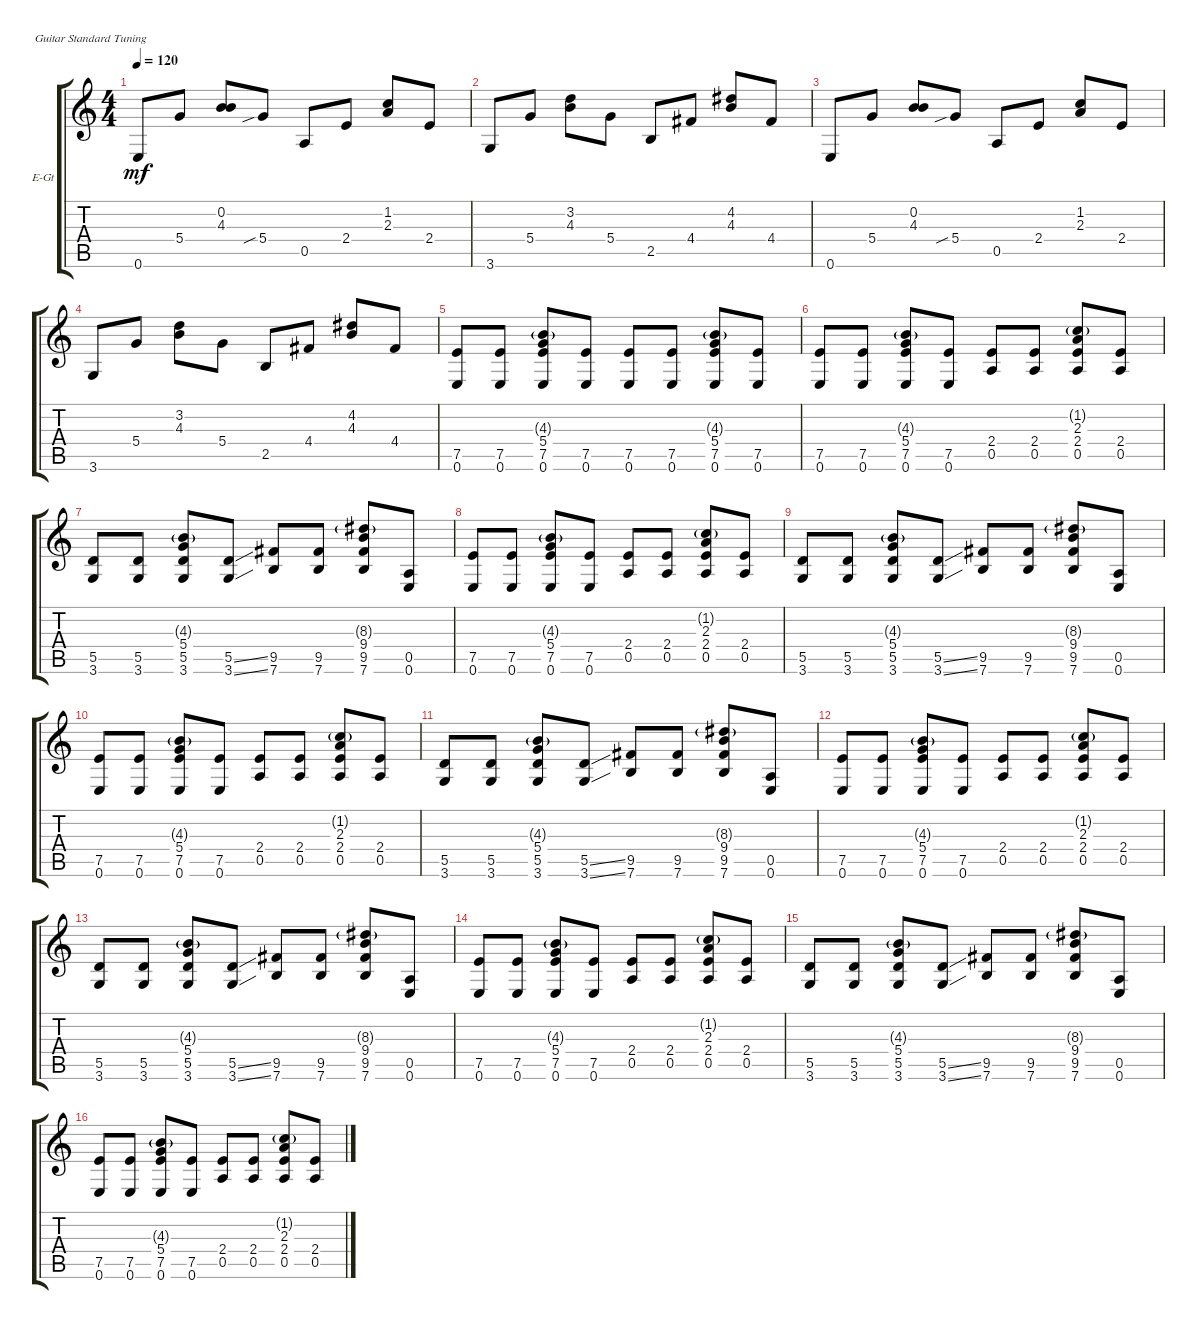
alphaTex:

\defaultSystemsLayout 4
\bracketExtendMode groupsimilarinstruments
\firstSystemTrackNameOrientation horizontal
\otherSystemsTrackNameOrientation horizontal
\track ("Electric Guitar" "E-Gt") {instrument electricguitarclean}
\staff {score tabs}
\tuning (E4 B3 G3 D3 A2 E2)
\ts (4 4)
\tempo 120
\clef g2
\ks c
0.6.8{dy mf instrument electricguitarclean} 5.4.8 (4.3 0.2).8 5.4{sib}.8 0.5.8 2.4.8 (2.3 1.2).8 2.4.8 |
3.6.8 5.4.8 (4.3 3.2).8 5.4.8 2.5.8 4.4.8 (4.3 4.2).8 4.4.8 |
0.6.8 5.4.8 (4.3 0.2).8 5.4{sib}.8 0.5.8 2.4.8 (2.3 1.2).8 2.4.8 |
3.6.8 5.4.8 (4.3 3.2).8 5.4.8 2.5.8 4.4.8 (4.3 4.2).8 4.4.8 |
(0.6 7.5).8 (0.6 7.5).8 (7.5 5.4 4.3{g} 0.6).8 (0.6 7.5).8 (0.6 7.5).8 (0.6 7.5).8 (7.5 5.4 4.3{g} 0.6).8 (0.6 7.5).8 |
(0.6 7.5).8 (0.6 7.5).8 (7.5 5.4 4.3{g} 0.6).8 (0.6 7.5).8 (0.5 2.4).8 (2.4 0.5).8 (2.4 0.5 2.3 1.2{g}).8 (2.4 0.5).8 |
(3.6 5.5).8 (5.5 3.6).8 (3.6 5.5 5.4 4.3{g}).8 (3.6{ss} 5.5{ss}).8 (7.6 9.5).8 (7.6 9.5).8 (7.6 9.5 9.4 8.3{g}).8 (0.5 0.6).8 |
(7.5 0.6).8 (7.5 0.6).8 (0.6 7.5 5.4 4.3{g}).8 (7.5 0.6).8 (0.5 2.4).8 (2.4 0.5).8 (2.4 0.5 2.3 1.2{g}).8 (2.4 0.5).8 |
(3.6 5.5).8 (5.5 3.6).8 (3.6 5.5 5.4 4.3{g}).8 (3.6{ss} 5.5{ss}).8 (7.6 9.5).8 (7.6 9.5).8 (7.6 9.5 9.4 8.3{g}).8 (0.5 0.6).8 |
(7.5 0.6).8 (7.5 0.6).8 (0.6 7.5 5.4 4.3{g}).8 (7.5 0.6).8 (0.5 2.4).8 (2.4 0.5).8 (2.4 0.5 2.3 1.2{g}).8 (2.4 0.5).8 |
(3.6 5.5).8 (5.5 3.6).8 (3.6 5.5 5.4 4.3{g}).8 (3.6{ss} 5.5{ss}).8 (7.6 9.5).8 (7.6 9.5).8 (7.6 9.5 9.4 8.3{g}).8 (0.5 0.6).8 |
(7.5 0.6).8 (7.5 0.6).8 (0.6 7.5 5.4 4.3{g}).8 (7.5 0.6).8 (0.5 2.4).8 (2.4 0.5).8 (2.4 0.5 2.3 1.2{g}).8 (2.4 0.5).8 |
(3.6 5.5).8 (5.5 3.6).8 (3.6 5.5 5.4 4.3{g}).8 (3.6{ss} 5.5{ss}).8 (7.6 9.5).8 (7.6 9.5).8 (7.6 9.5 9.4 8.3{g}).8 (0.5 0.6).8 |
(7.5 0.6).8 (7.5 0.6).8 (0.6 7.5 5.4 4.3{g}).8 (7.5 0.6).8 (0.5 2.4).8 (2.4 0.5).8 (2.4 0.5 2.3 1.2{g}).8 (2.4 0.5).8 |
(3.6 5.5).8 (5.5 3.6).8 (3.6 5.5 5.4 4.3{g}).8 (3.6{ss} 5.5{ss}).8 (7.6 9.5).8 (7.6 9.5).8 (7.6 9.5 9.4 8.3{g}).8 (0.5 0.6).8 |
(7.5 0.6).8 (7.5 0.6).8 (0.6 7.5 5.4 4.3{g}).8 (7.5 0.6).8 (0.5 2.4).8 (2.4 0.5).8 (2.4 0.5 2.3 1.2{g}).8 (2.4 0.5).8
